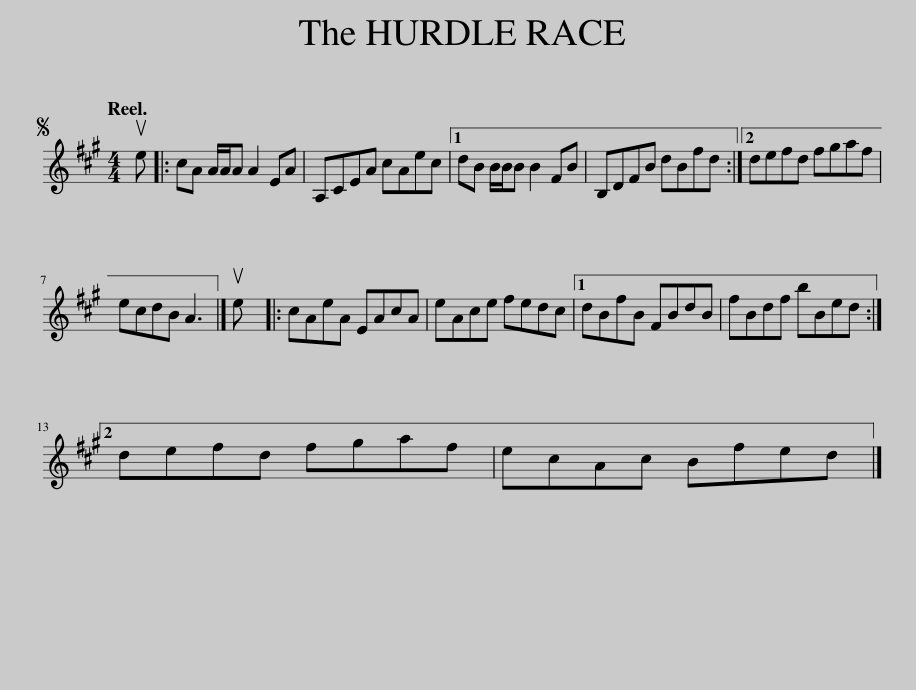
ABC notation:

X:1
L:1/8
Q:1/4=120
M:4/4
I:linebreak $
K:A
V:1 treble
V:1
S ue |: cA A/A/A A2 EA | A,CEA cAec |1 dB B/B/B B2 FB | B,DFB dBfd :|2 %5
 defd fgaf |$ ecdB A3 |] ue |: cAeA EAcA | eAce fedc |1 %10
 dBfB FBdB | fBdf bBed :|2$ defd fgaf | ecAc Bfed |] %14
